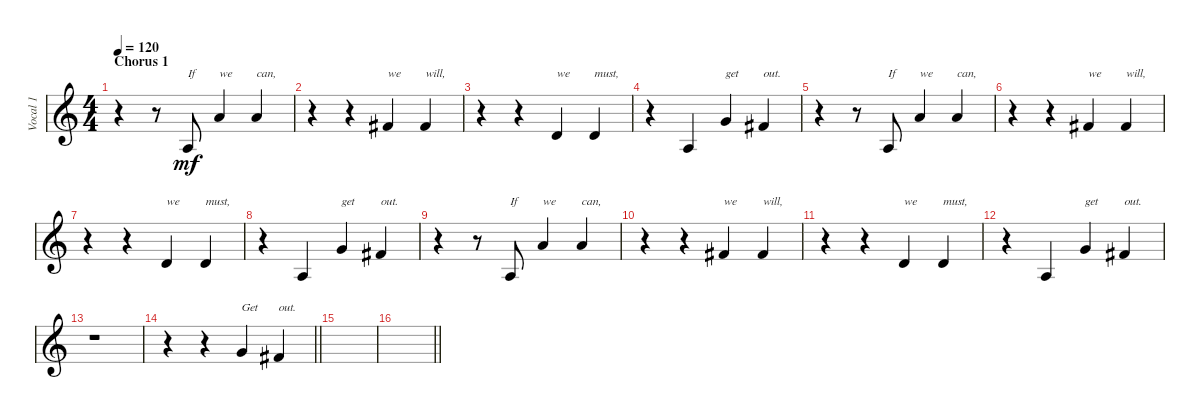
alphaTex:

\track ("Vocal 1" "Vocal 1") {instrument fx8scifi}
\staff {score}
\tuning (E4 B3 G3 D3 A2 E2) {hide}
\ts (4 4)
\section ("" "Chorus 1")
\tempo 120
\clef g2
\ks c
r.4{dy mf} r.8 7.4.8{txt "If"} 5.1.4{txt "we"} 5.1.4{txt "can,"} |
r.4 r.4 2.1.4{txt "we"} 2.1.4{txt "will,"} |
r.4 r.4 3.2.4{txt "we"} 3.2.4{txt "must,"} |
r.4 2.3.4 3.1.4{txt "get"} 2.1.4{txt "out."} |
r.4 r.8 7.4.8{txt "If"} 5.1.4{txt "we"} 5.1.4{txt "can,"} |
r.4 r.4 2.1.4{txt "we"} 2.1.4{txt "will,"} |
r.4 r.4 3.2.4{txt "we"} 3.2.4{txt "must,"} |
r.4 2.3.4 3.1.4{txt "get"} 2.1.4{txt "out."} |
r.4 r.8 7.4.8{txt "If"} 5.1.4{txt "we"} 5.1.4{txt "can,"} |
r.4 r.4 2.1.4{txt "we"} 2.1.4{txt "will,"} |
r.4 r.4 3.2.4{txt "we"} 3.2.4{txt "must,"} |
r.4 2.3.4 3.1.4{txt "get"} 2.1.4{txt "out."} |
r.1 |
\barLineRight lightlight
r.4 r.4 3.1.4{txt "Get"} 2.1.4{txt "out."} |
\section ("" "")
|
\barLineRight lightlight
